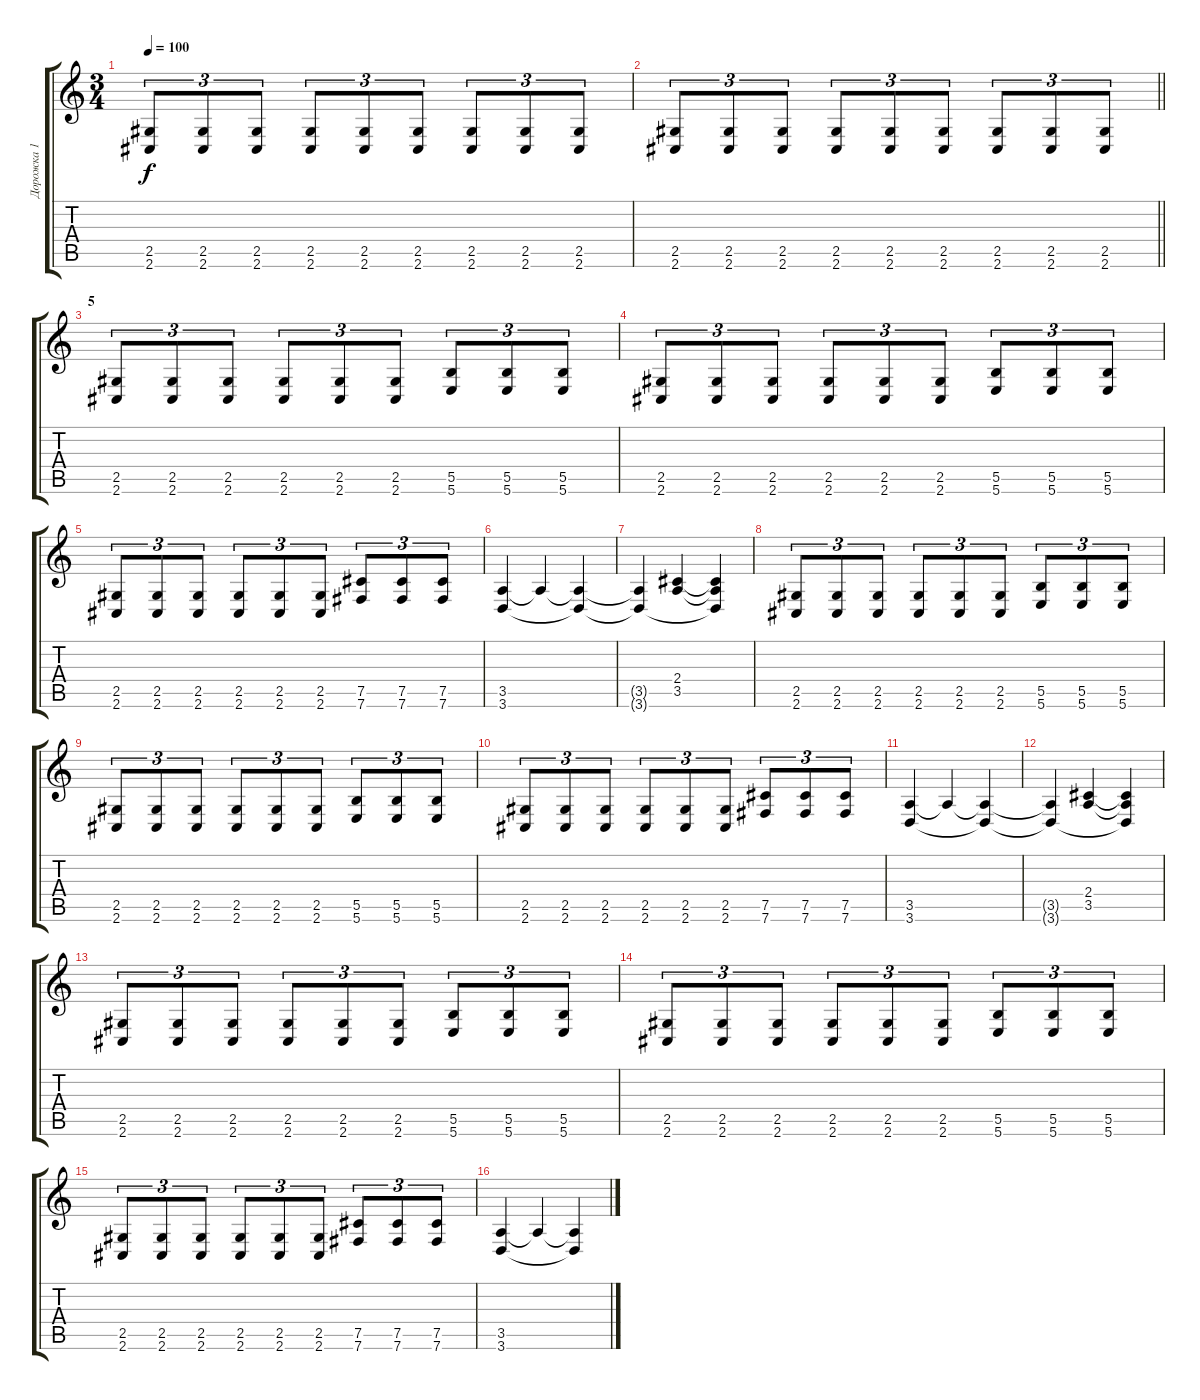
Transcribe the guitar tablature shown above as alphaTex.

\track ("Дорожка 1" "Дорожка 1") {instrument distortionguitar}
\staff {score tabs}
\tuning (Db4 Ab3 E3 B2 Gb2 B1) {hide}
\ts (3 4)
\section ("" " ")
\tempo 100
\clef g2
\ks c
(2.5 2.6).8{tu (3 2) dy f} (2.5 2.6).8{tu (3 2)} (2.5 2.6).8{tu (3 2)} (2.5 2.6).8{tu (3 2)} (2.5 2.6).8{tu (3 2)} (2.5 2.6).8{tu (3 2)} (2.5 2.6).8{tu (3 2)} (2.5 2.6).8{tu (3 2)} (2.5 2.6).8{tu (3 2)} |
\barLineRight lightlight
(2.5 2.6).8{tu (3 2)} (2.5 2.6).8{tu (3 2)} (2.5 2.6).8{tu (3 2)} (2.5 2.6).8{tu (3 2)} (2.5 2.6).8{tu (3 2)} (2.5 2.6).8{tu (3 2)} (2.5 2.6).8{tu (3 2)} (2.5 2.6).8{tu (3 2)} (2.5 2.6).8{tu (3 2)} |
\section ("" "5")
(2.5 2.6).8{tu (3 2)} (2.5 2.6).8{tu (3 2)} (2.5 2.6).8{tu (3 2)} (2.5 2.6).8{tu (3 2)} (2.5 2.6).8{tu (3 2)} (2.5 2.6).8{tu (3 2)} (5.5 5.6).8{tu (3 2)} (5.5 5.6).8{tu (3 2)} (5.5 5.6).8{tu (3 2)} |
(2.5 2.6).8{tu (3 2)} (2.5 2.6).8{tu (3 2)} (2.5 2.6).8{tu (3 2)} (2.5 2.6).8{tu (3 2)} (2.5 2.6).8{tu (3 2)} (2.5 2.6).8{tu (3 2)} (5.5 5.6).8{tu (3 2)} (5.5 5.6).8{tu (3 2)} (5.5 5.6).8{tu (3 2)} |
(2.5 2.6).8{tu (3 2)} (2.5 2.6).8{tu (3 2)} (2.5 2.6).8{tu (3 2)} (2.5 2.6).8{tu (3 2)} (2.5 2.6).8{tu (3 2)} (2.5 2.6).8{tu (3 2)} (7.5 7.6).8{tu (3 2)} (7.5 7.6).8{tu (3 2)} (7.5 7.6).8{tu (3 2)} |
(3.5 3.6).4 3.5{t}.4 (3.5{t} 3.6{t}).4 |
(3.5{t} 3.6{t}).4 (2.4 3.5).4 (2.4{t} 3.5{t} 3.6{t}).4 |
(2.5 2.6).8{tu (3 2)} (2.5 2.6).8{tu (3 2)} (2.5 2.6).8{tu (3 2)} (2.5 2.6).8{tu (3 2)} (2.5 2.6).8{tu (3 2)} (2.5 2.6).8{tu (3 2)} (5.5 5.6).8{tu (3 2)} (5.5 5.6).8{tu (3 2)} (5.5 5.6).8{tu (3 2)} |
(2.5 2.6).8{tu (3 2)} (2.5 2.6).8{tu (3 2)} (2.5 2.6).8{tu (3 2)} (2.5 2.6).8{tu (3 2)} (2.5 2.6).8{tu (3 2)} (2.5 2.6).8{tu (3 2)} (5.5 5.6).8{tu (3 2)} (5.5 5.6).8{tu (3 2)} (5.5 5.6).8{tu (3 2)} |
(2.5 2.6).8{tu (3 2)} (2.5 2.6).8{tu (3 2)} (2.5 2.6).8{tu (3 2)} (2.5 2.6).8{tu (3 2)} (2.5 2.6).8{tu (3 2)} (2.5 2.6).8{tu (3 2)} (7.5 7.6).8{tu (3 2)} (7.5 7.6).8{tu (3 2)} (7.5 7.6).8{tu (3 2)} |
(3.5 3.6).4 3.5{t}.4 (3.5{t} 3.6{t}).4 |
(3.5{t} 3.6{t}).4 (2.4 3.5).4 (2.4{t} 3.5{t} 3.6{t}).4 |
(2.5 2.6).8{tu (3 2)} (2.5 2.6).8{tu (3 2)} (2.5 2.6).8{tu (3 2)} (2.5 2.6).8{tu (3 2)} (2.5 2.6).8{tu (3 2)} (2.5 2.6).8{tu (3 2)} (5.5 5.6).8{tu (3 2)} (5.5 5.6).8{tu (3 2)} (5.5 5.6).8{tu (3 2)} |
(2.5 2.6).8{tu (3 2)} (2.5 2.6).8{tu (3 2)} (2.5 2.6).8{tu (3 2)} (2.5 2.6).8{tu (3 2)} (2.5 2.6).8{tu (3 2)} (2.5 2.6).8{tu (3 2)} (5.5 5.6).8{tu (3 2)} (5.5 5.6).8{tu (3 2)} (5.5 5.6).8{tu (3 2)} |
(2.5 2.6).8{tu (3 2)} (2.5 2.6).8{tu (3 2)} (2.5 2.6).8{tu (3 2)} (2.5 2.6).8{tu (3 2)} (2.5 2.6).8{tu (3 2)} (2.5 2.6).8{tu (3 2)} (7.5 7.6).8{tu (3 2)} (7.5 7.6).8{tu (3 2)} (7.5 7.6).8{tu (3 2)} |
(3.5 3.6).4 3.5{t}.4 (3.5{t} 3.6{t}).4
